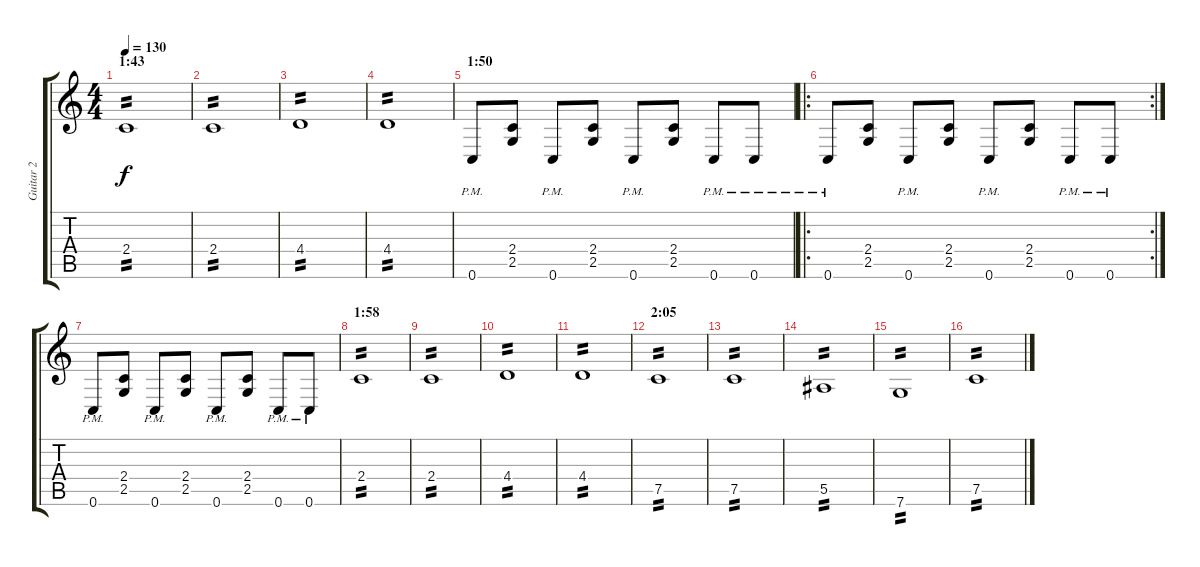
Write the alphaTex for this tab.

\track ("Guitar 2" "Guitar 2") {instrument distortionguitar}
\staff {score tabs}
\tuning (C4 G3 Eb3 Bb2 F2 C2) {hide}
\ts (4 4)
\section ("" "1:43")
\tempo 130
\clef g2
\ks c
2.4.1{tp 2 dy f instrument overdrivenguitar} |
2.4.1{tp 2} |
4.4.1{tp 2} |
4.4.1{tp 2} |
\section ("" "1:50")
0.6{pm}.8{instrument distortionguitar} (2.4 2.5).8 0.6{pm}.8 (2.4 2.5).8 0.6{pm}.8 (2.4 2.5).8 0.6{pm}.8 0.6{pm}.8 |
\ro
\rc 2
0.6{pm}.8 (2.4 2.5).8 0.6{pm}.8 (2.4 2.5).8 0.6{pm}.8 (2.4 2.5).8 0.6{pm}.8 0.6{pm}.8 |
0.6{pm}.8 (2.4 2.5).8 0.6{pm}.8 (2.4 2.5).8 0.6{pm}.8 (2.4 2.5).8 0.6{pm}.8 0.6{pm}.8 |
\section ("" "1:58")
2.4.1{tp 2 instrument overdrivenguitar} |
2.4.1{tp 2} |
4.4.1{tp 2} |
4.4.1{tp 2} |
\section ("" "2:05")
7.5.1{tp 2 instrument overdrivenguitar} |
7.5.1{tp 2} |
5.5.1{tp 2} |
7.6.1{tp 2} |
7.5.1{tp 2}
